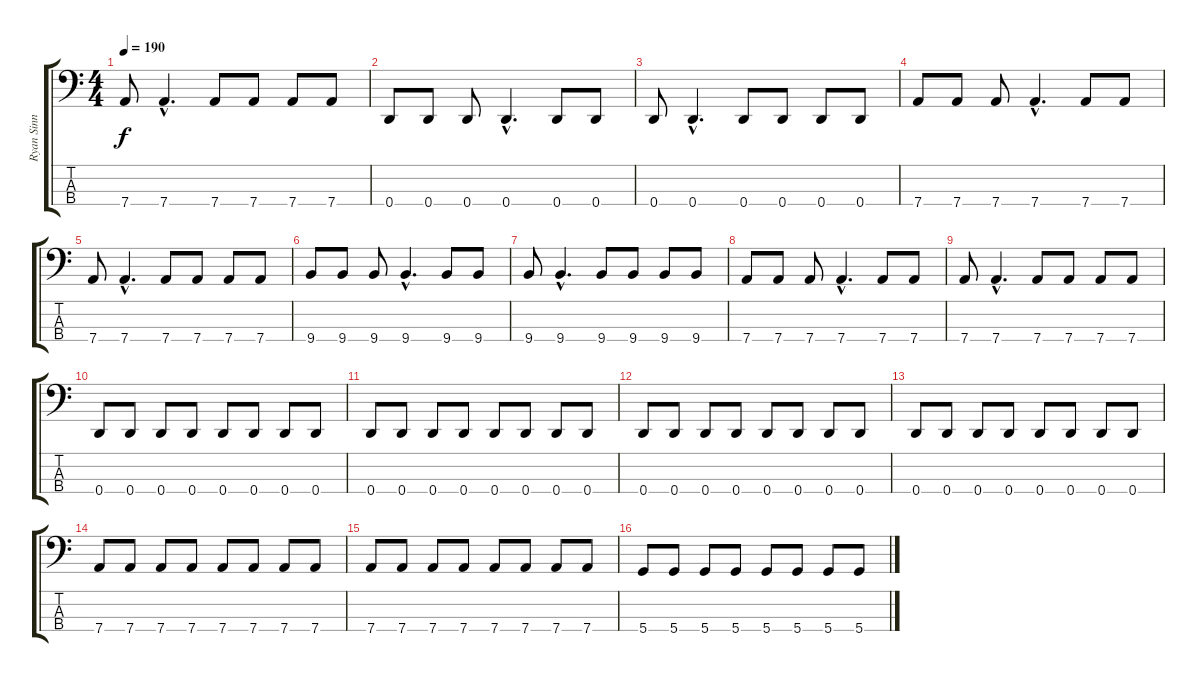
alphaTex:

\track ("Ryan Sinn" "Ryan Sinn") {instrument electricbassfinger}
\staff {score tabs}
\tuning (G2 D2 A1 D1) {hide}
\ts (4 4)
\tempo 190
\clef f4
\ks c
7.4.8{dy f} 7.4{hac}.4{d} 7.4.8 7.4.8 7.4.8 7.4.8 |
0.4.8 0.4.8 0.4.8 0.4{hac}.4{d} 0.4.8 0.4.8 |
0.4.8 0.4{hac}.4{d} 0.4.8 0.4.8 0.4.8 0.4.8 |
7.4.8 7.4.8 7.4.8 7.4{hac}.4{d} 7.4.8 7.4.8 |
7.4.8 7.4{hac}.4{d} 7.4.8 7.4.8 7.4.8 7.4.8 |
9.4.8 9.4.8 9.4.8 9.4{hac}.4{d} 9.4.8 9.4.8 |
9.4.8 9.4{hac}.4{d} 9.4.8 9.4.8 9.4.8 9.4.8 |
7.4.8 7.4.8 7.4.8 7.4{hac}.4{d} 7.4.8 7.4.8 |
7.4.8 7.4{hac}.4{d} 7.4.8 7.4.8 7.4.8 7.4.8 |
0.4.8 0.4.8 0.4.8 0.4.8 0.4.8 0.4.8 0.4.8 0.4.8 |
0.4.8 0.4.8 0.4.8 0.4.8 0.4.8 0.4.8 0.4.8 0.4.8 |
0.4.8 0.4.8 0.4.8 0.4.8 0.4.8 0.4.8 0.4.8 0.4.8 |
0.4.8 0.4.8 0.4.8 0.4.8 0.4.8 0.4.8 0.4.8 0.4.8 |
7.4.8 7.4.8 7.4.8 7.4.8 7.4.8 7.4.8 7.4.8 7.4.8 |
7.4.8 7.4.8 7.4.8 7.4.8 7.4.8 7.4.8 7.4.8 7.4.8 |
5.4.8 5.4.8 5.4.8 5.4.8 5.4.8 5.4.8 5.4.8 5.4.8
